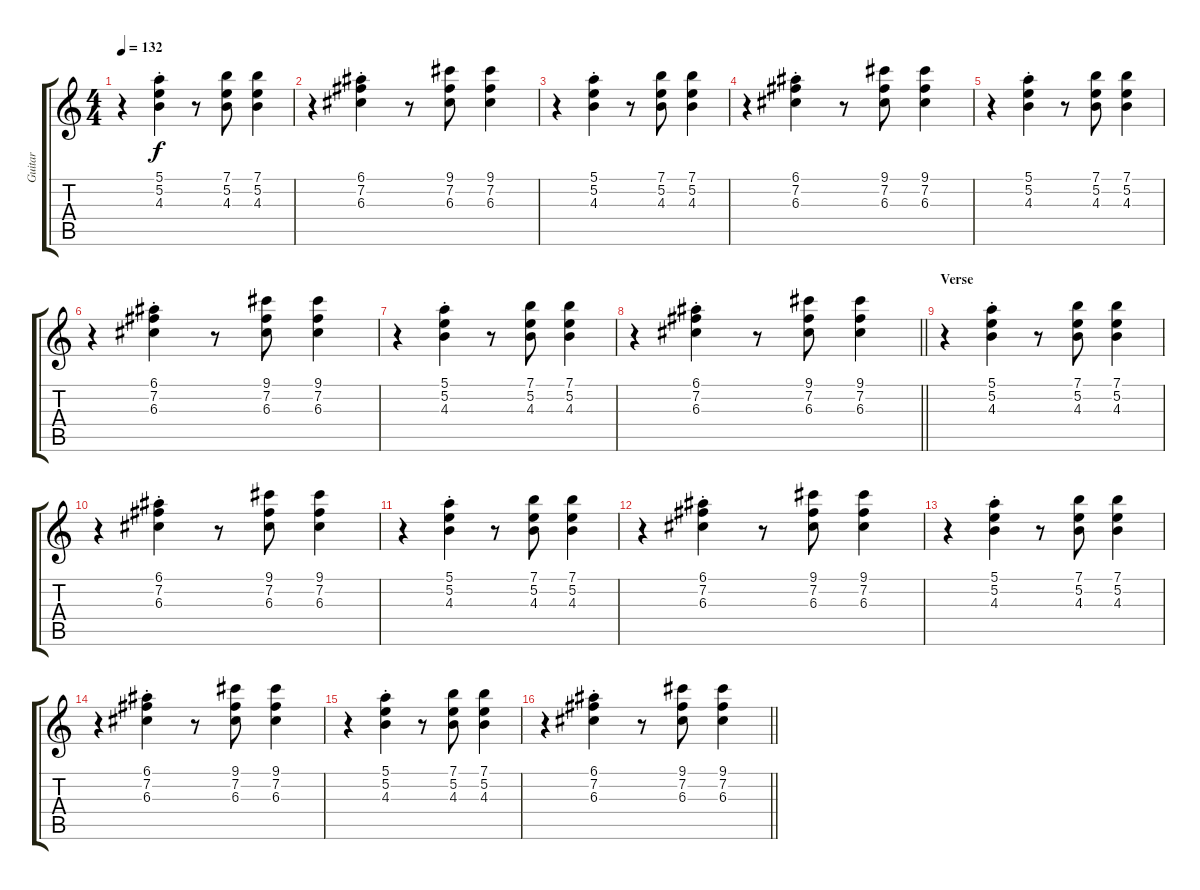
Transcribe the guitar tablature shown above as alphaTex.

\track ("Guitar" "Guitar") {instrument distortionguitar}
\staff {score tabs}
\tuning (E4 B3 G3 D3 A2 E2) {hide}
\ts (4 4)
\tempo 132
\clef g2
\ks c
r.4{dy fff instrument distortionguitar} (5.1{st} 5.2{st} 4.3{st}).4{dy f} r.8 (7.1 5.2 4.3).8 (7.1 5.2 4.3).4 |
r.4 (6.1{st} 7.2{st} 6.3{st}).4 r.8 (9.1 7.2 6.3).8 (9.1 7.2 6.3).4 |
r.4 (5.1{st} 5.2{st} 4.3{st}).4 r.8 (7.1 5.2 4.3).8 (7.1 5.2 4.3).4 |
r.4 (6.1{st} 7.2{st} 6.3{st}).4 r.8 (9.1 7.2 6.3).8 (9.1 7.2 6.3).4 |
r.4 (5.1{st} 5.2{st} 4.3{st}).4 r.8 (7.1 5.2 4.3).8 (7.1 5.2 4.3).4 |
r.4 (6.1{st} 7.2{st} 6.3{st}).4 r.8 (9.1 7.2 6.3).8 (9.1 7.2 6.3).4 |
r.4 (5.1{st} 5.2{st} 4.3{st}).4 r.8 (7.1 5.2 4.3).8 (7.1 5.2 4.3).4 |
\barLineRight lightlight
r.4 (6.1{st} 7.2{st} 6.3{st}).4 r.8 (9.1 7.2 6.3).8 (9.1 7.2 6.3).4 |
\section ("" "Verse")
r.4 (5.1{st} 5.2{st} 4.3{st}).4 r.8 (7.1 5.2 4.3).8 (7.1 5.2 4.3).4 |
r.4 (6.1{st} 7.2{st} 6.3{st}).4 r.8 (9.1 7.2 6.3).8 (9.1 7.2 6.3).4 |
r.4 (5.1{st} 5.2{st} 4.3{st}).4 r.8 (7.1 5.2 4.3).8 (7.1 5.2 4.3).4 |
r.4 (6.1{st} 7.2{st} 6.3{st}).4 r.8 (9.1 7.2 6.3).8 (9.1 7.2 6.3).4 |
r.4 (5.1{st} 5.2{st} 4.3{st}).4 r.8 (7.1 5.2 4.3).8 (7.1 5.2 4.3).4 |
r.4 (6.1{st} 7.2{st} 6.3{st}).4 r.8 (9.1 7.2 6.3).8 (9.1 7.2 6.3).4 |
r.4 (5.1{st} 5.2{st} 4.3{st}).4 r.8 (7.1 5.2 4.3).8 (7.1 5.2 4.3).4 |
\barLineRight lightlight
r.4 (6.1{st} 7.2{st} 6.3{st}).4 r.8 (9.1 7.2 6.3).8 (9.1 7.2 6.3).4
